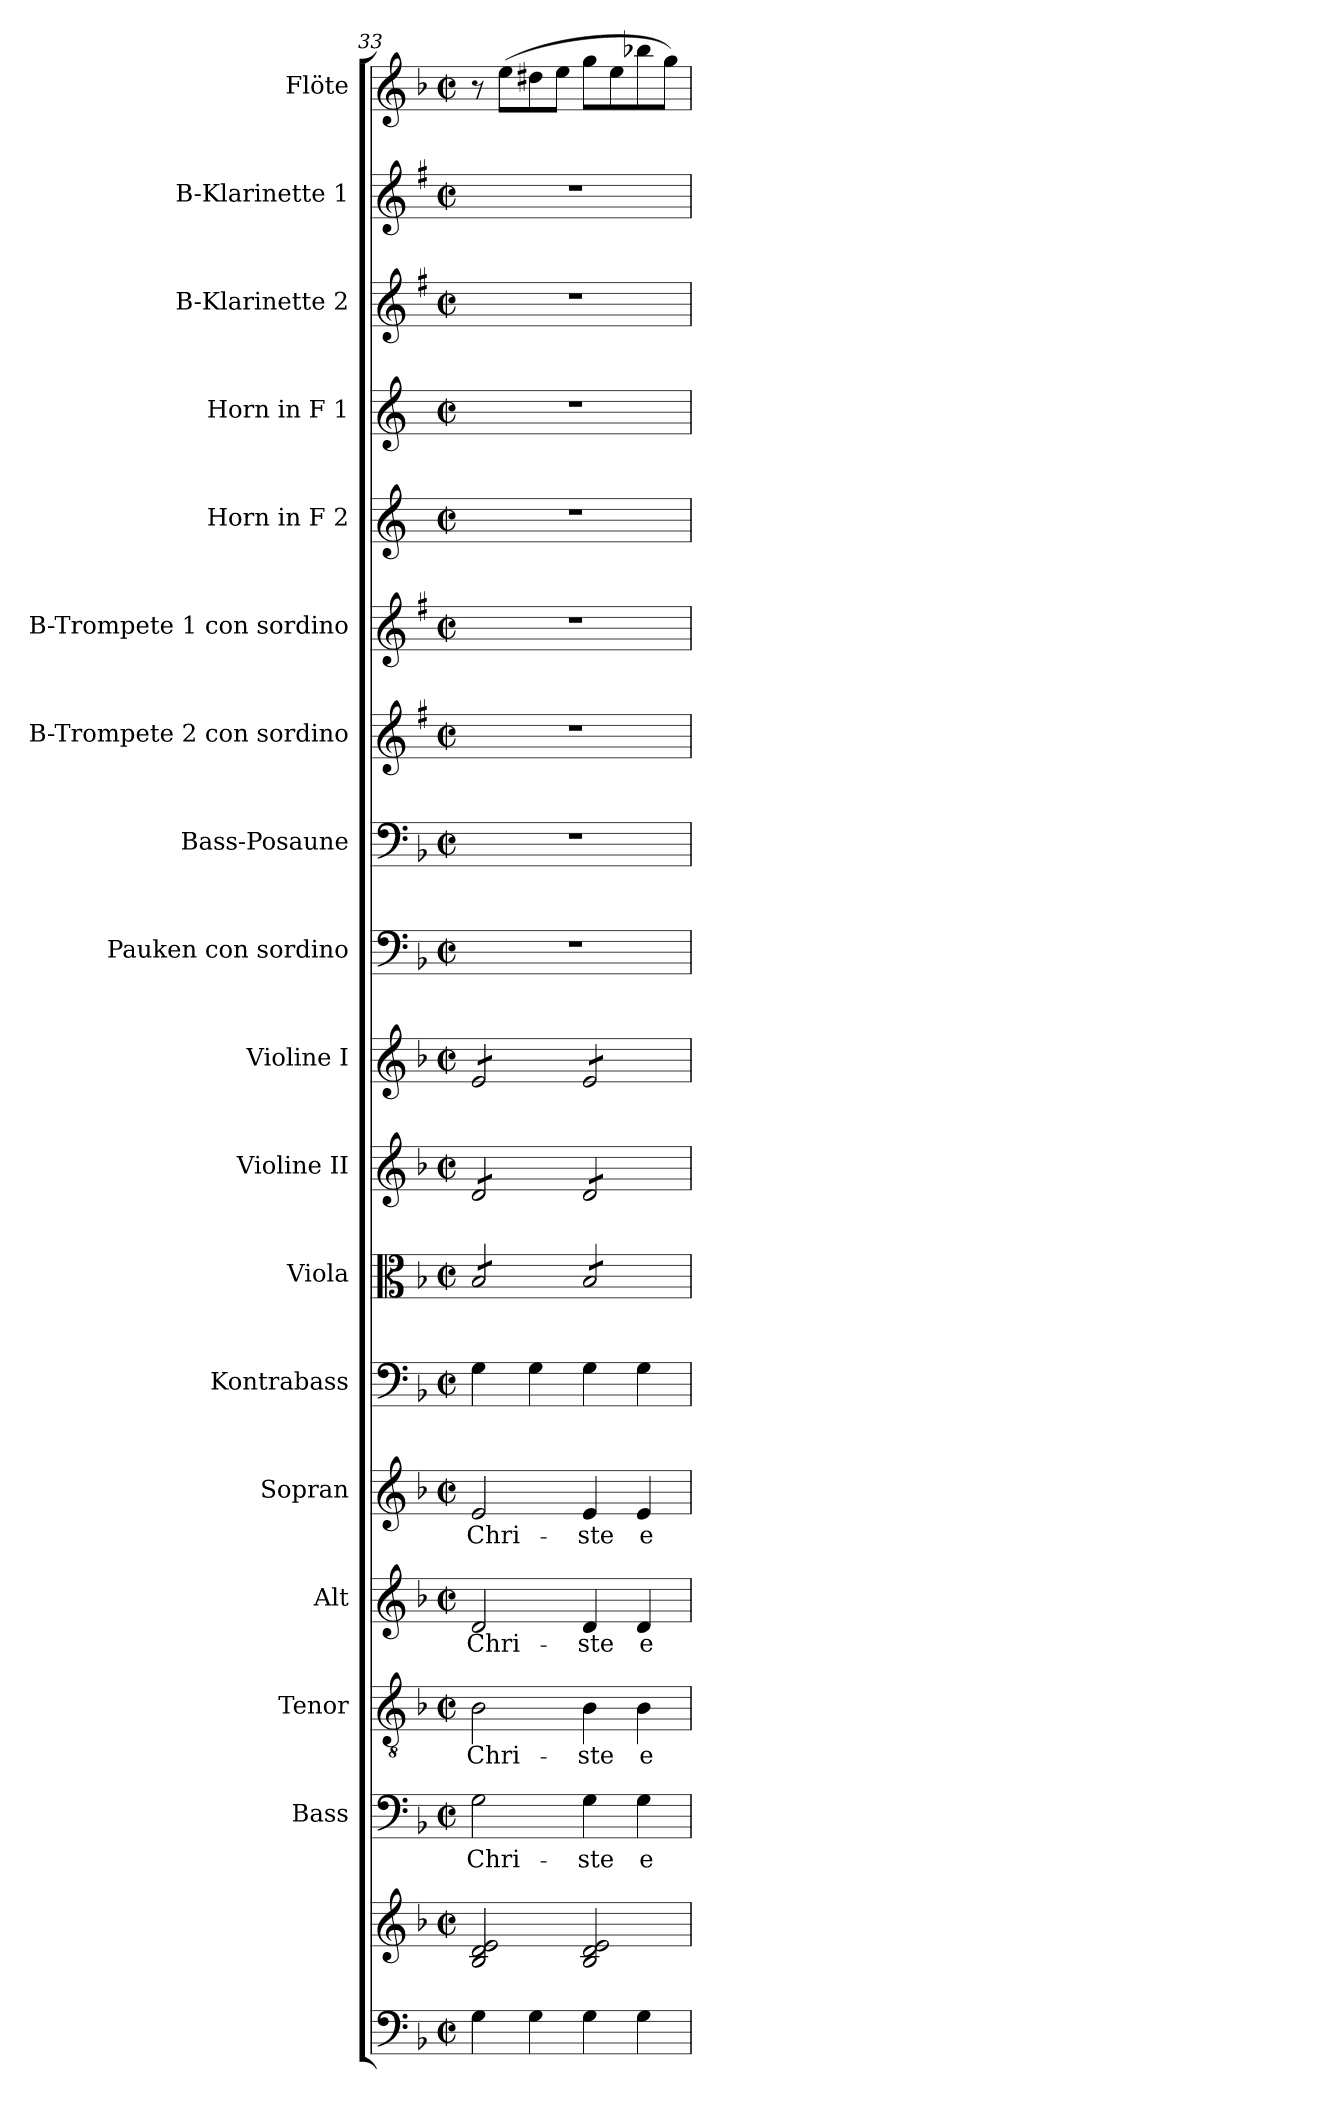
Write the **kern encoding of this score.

**kern	**kern	**kern	**text	**kern	**text	**kern	**text	**kern	**text	**kern	**kern	**kern	**kern	**kern	**kern	**kern	**kern	**kern	**kern	**kern	**kern	**kern
*part18	*part18	*part17	*part17	*part16	*part16	*part15	*part15	*part14	*part14	*part13	*part12	*part11	*part10	*part9	*part8	*part7	*part6	*part5	*part4	*part3	*part2	*part1
*staff19	*staff18	*staff17	*staff17	*staff16	*staff16	*staff15	*staff15	*staff14	*staff14	*staff13	*staff12	*staff11	*staff10	*staff9	*staff8	*staff7	*staff6	*staff5	*staff4	*staff3	*staff2	*staff1
*	*	*I"Bass	*	*I"Tenor	*	*I"Alt	*	*I"Sopran	*	*I"Kontrabass	*I"Viola	*I"Violine II	*I"Violine I	*I"Pauken con sordino	*I"Bass-Posaune	*I"B-Trompete 2 con sordino	*I"B-Trompete 1 con sordino	*I"Horn in F 2	*I"Horn in F 1	*I"B-Klarinette 2	*I"B-Klarinette 1	*I"Flöte
*	*	*I'B.	*	*I'T.	*	*I'A.	*	*I'S.	*	*I'Kb.	*I'Vla.	*I'Vl. II	*I'Vl. I	*I'Pk.	*I'B. Pos.	*I'B Trp. 2	*I'B Trp. 1	*	*	*I'B Kl. 2	*I'B Kl. 1	*I'Fl.
*clefF4	*clefG2	*clefF4	*	*clefGv2	*	*clefG2	*	*clefG2	*	*clefF4	*clefC3	*clefG2	*clefG2	*clefF4	*clefF4	*clefG2	*clefG2	*clefG2	*clefG2	*clefG2	*clefG2	*clefG2
*	*	*	*	*	*	*	*	*	*	*ITrd7c12	*	*	*	*	*	*ITrd1c2	*ITrd1c2	*ITrd4c7	*ITrd4c7	*ITrd1c2	*ITrd1c2	*
*k[b-]	*k[b-]	*k[b-]	*	*k[b-]	*	*k[b-]	*	*k[b-]	*	*k[b-]	*k[b-]	*k[b-]	*k[b-]	*k[b-]	*k[b-]	*k[b-]	*k[b-]	*k[b-]	*k[b-]	*k[b-]	*k[b-]	*k[b-]
*F:	*F:	*F:	*	*F:	*	*F:	*	*F:	*	*F:	*F:	*F:	*F:	*F:	*F:	*F:	*F:	*F:	*F:	*F:	*F:	*F:
*M2/2	*M2/2	*M2/2	*	*M2/2	*	*M2/2	*	*M2/2	*	*M2/2	*M2/2	*M2/2	*M2/2	*M2/2	*M2/2	*M2/2	*M2/2	*M2/2	*M2/2	*M2/2	*M2/2	*M2/2
*met(c|)	*met(c|)	*met(c|)	*	*met(c|)	*	*met(c|)	*	*met(c|)	*	*met(c|)	*met(c|)	*met(c|)	*met(c|)	*met(c|)	*met(c|)	*met(c|)	*met(c|)	*met(c|)	*met(c|)	*met(c|)	*met(c|)	*met(c|)
=33	=33	=33	=33	=33	=33	=33	=33	=33	=33	=33	=33	=33	=33	=33	=33	=33	=33	=33	=33	=33	=33	=33
!	!	!	!LO:LY:b	!	!LO:LY:b	!	!LO:LY:b	!	!LO:LY:b	!	!	!	!	!	!	!	!	!	!	!	!	!
*	*	*	*	*	*	*	*	*	*	*	*tremolo	*	*	*	*	*	*	*	*	*	*	*
*	*	*	*	*	*	*	*	*	*	*	*	*tremolo	*	*	*	*	*	*	*	*	*	*
*	*	*	*	*	*	*	*	*	*	*	*	*	*tremolo	*	*	*	*	*	*	*	*	*
4G\	2B-/ 2d/ 2e/	2G\	Chri-	2B-\	Chri-	2d/	Chri-	2e/	Chri-	4GG\	8B-/L	8d/L	8e/L	1r	1r	1r	1r	1r	1r	1r	1r	8r
.	.	.	.	.	.	.	.	.	.	.	8B-/	8d/	8e/	.	.	.	.	.	.	.	.	(>8ee\L
4G\	.	.	.	.	.	.	.	.	.	4GG\	8B-/	8d/	8e/	.	.	.	.	.	.	.	.	8dd#X\
.	.	.	.	.	.	.	.	.	.	.	8B-/J	8d/J	8e/J	.	.	.	.	.	.	.	.	8ee\J
!	!	!	!LO:LY:b	!	!LO:LY:b	!	!LO:LY:b	!	!LO:LY:b	!	!	!	!	!	!	!	!	!	!	!	!	!
4G\	2B-/ 2d/ 2e/	4G\	-ste	4B-\	-ste	4d/	-ste	4e/	-ste	4GG\	8B-/L	8d/L	8e/L	.	.	.	.	.	.	.	.	8gg\L
.	.	.	.	.	.	.	.	.	.	.	8B-/	8d/	8e/	.	.	.	.	.	.	.	.	8ee\
!	!	!	!LO:LY:b	!	!LO:LY:b	!	!LO:LY:b	!	!LO:LY:b	!	!	!	!	!	!	!	!	!	!	!	!	!
4G\	.	4G\	e-	4B-\	e-	4d/	e-	4e/	e-	4GG\	8B-/	8d/	8e/	.	.	.	.	.	.	.	.	8bb-X\
.	.	.	.	.	.	.	.	.	.	.	8B-/J	8d/J	8e/J	.	.	.	.	.	.	.	.	8gg\J)
*	*	*	*	*	*	*	*	*	*	*	*	*	*Xtremolo	*	*	*	*	*	*	*	*	*
*	*	*	*	*	*	*	*	*	*	*	*	*Xtremolo	*	*	*	*	*	*	*	*	*	*
*	*	*	*	*	*	*	*	*	*	*	*Xtremolo	*	*	*	*	*	*	*	*	*	*	*
=	=	=	=	=	=	=	=	=	=	=	=	=	=	=	=	=	=	=	=	=	=	=
*-	*-	*-	*-	*-	*-	*-	*-	*-	*-	*-	*-	*-	*-	*-	*-	*-	*-	*-	*-	*-	*-	*-
